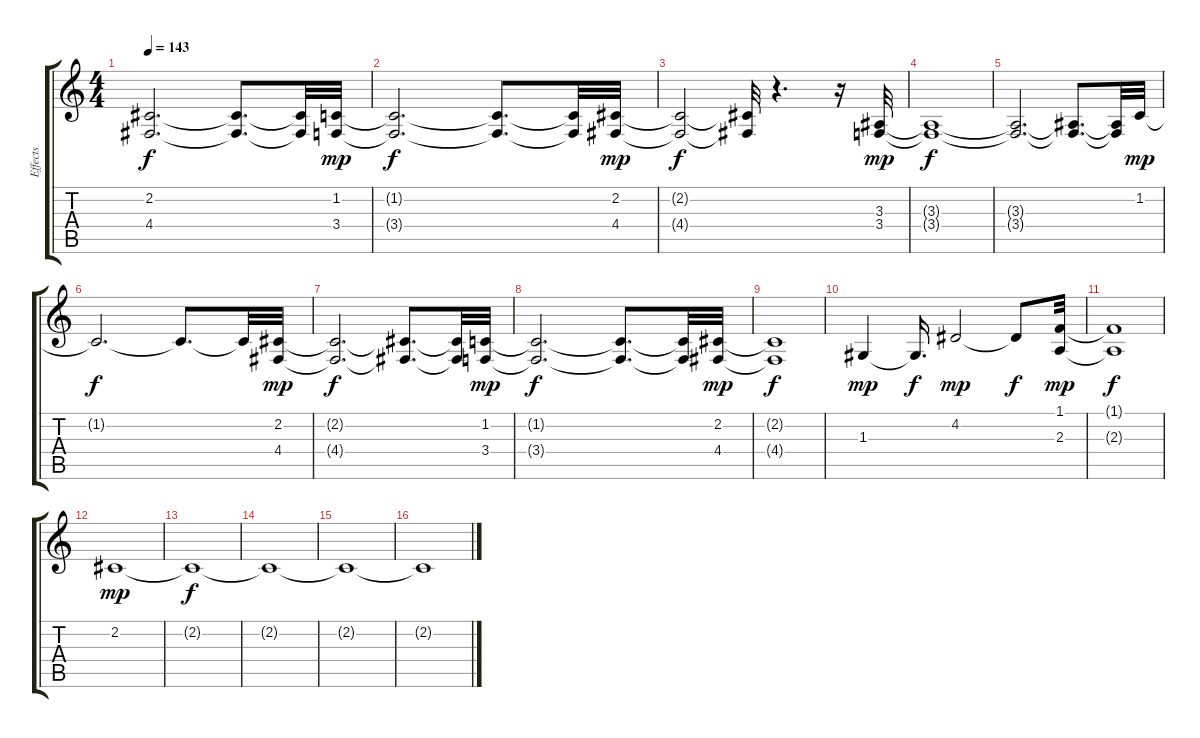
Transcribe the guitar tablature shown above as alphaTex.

\track ("Effects" "Effects") {instrument synthstrings1}
\staff {score tabs}
\tuning (E4 B3 G3 D3 A2 E2) {hide}
\ts (4 4)
\tempo 143
\clef g2
\ks c
(2.2{t} 4.4{t}).2{d dy f} (2.2{t} 4.4{t}).8{d} (2.2{t} 4.4{t}).32 (1.2 3.4).32{dy mp} |
(1.2{t} 3.4{t}).2{d dy f} (1.2{t} 3.4{t}).8{d} (1.2{t} 3.4{t}).32 (2.2 4.4).32{dy mp} |
(2.2{t} 4.4{t}).2{dy f} (2.2{t} 4.4{t}).32 r.4{d} r.16 (3.3 3.4).32{dy mp} |
(3.3{t} 3.4{t}).1{dy f} |
(3.3{t} 3.4{t}).2{d} (3.3{t} 3.4{t}).8{d} (3.3{t} 3.4{t}).32 1.2.32{dy mp} |
1.2{t}.2{d dy f} 1.2{t}.8{d} 1.2{t}.32 (2.2 4.4).32{dy mp} |
(2.2{t} 4.4{t}).2{d dy f} (2.2{t} 4.4{t}).8{d} (2.2{t} 4.4{t}).32 (1.2 3.4).32{dy mp} |
(1.2{t} 3.4{t}).2{d dy f} (1.2{t} 3.4{t}).8{d} (1.2{t} 3.4{t}).32 (2.2 4.4).32{dy mp} |
(2.2{t} 4.4{t}).1{dy f} |
1.3.4{dy mp} 1.3{t}.16{d dy f} 4.2.2{dy mp} 4.2{t}.8{dy f} (1.1 2.3).32{dy mp} |
(1.1{t} 2.3{t}).1{dy f} |
2.2.1{dy mp} |
2.2{t}.1{dy f} |
2.2{t}.1 |
2.2{t}.1 |
2.2{t}.1
